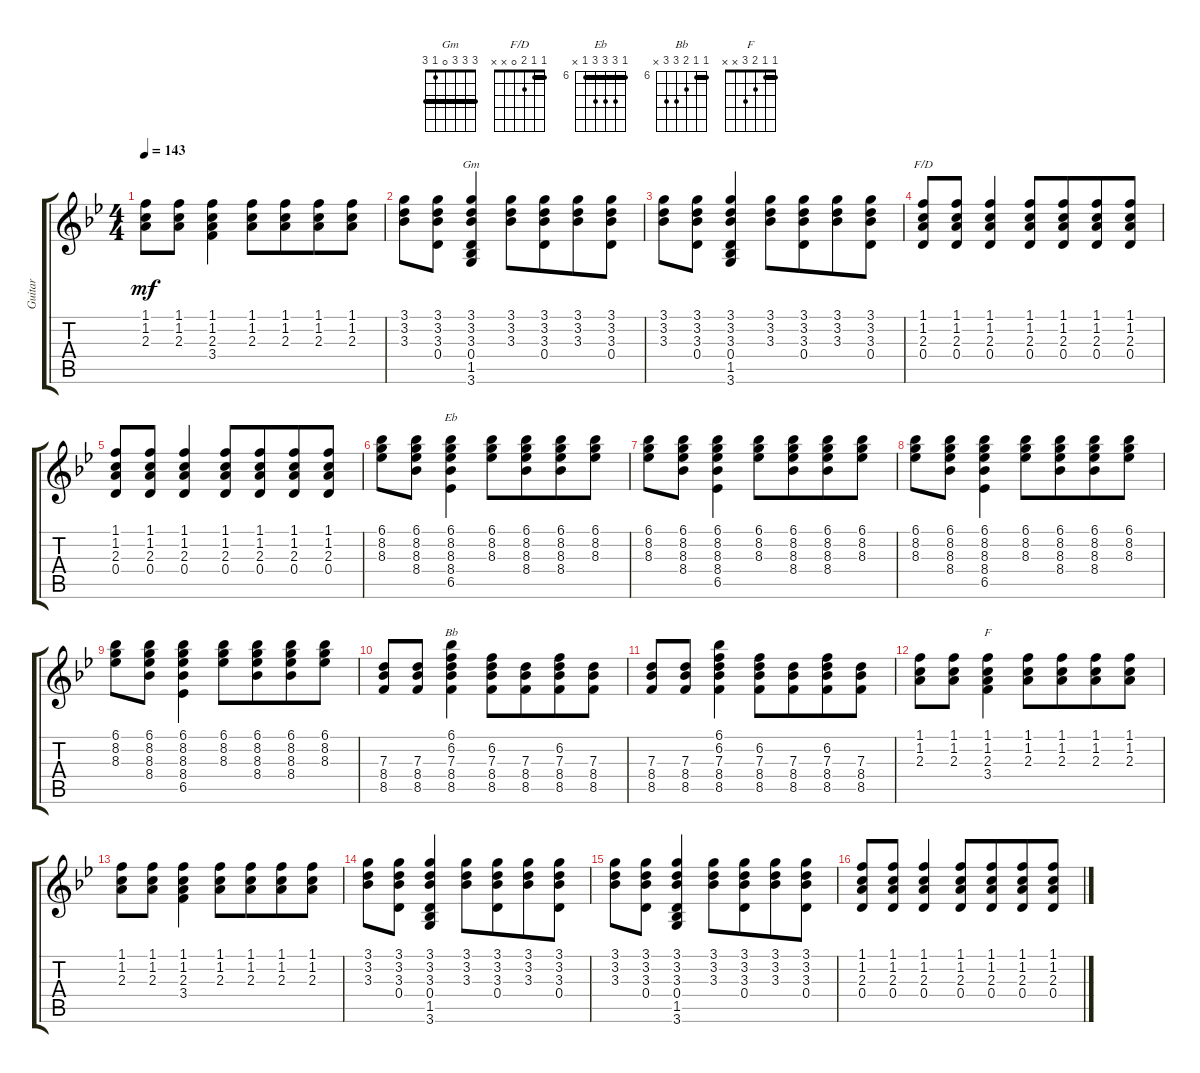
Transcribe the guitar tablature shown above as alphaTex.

\track ("Guitar" "Guitar") {instrument electricguitarclean}
\staff {score tabs}
\tuning (E4 B3 G3 D3 A2 E2) {hide}
\chord ("Gm" 3 3 3 0 1 3) {barre 3}
\chord ("F/D" 1 1 2 0 x x) {barre 1}
\chord ("Eb" 6 8 8 8 6 x) {firstfret 6 barre 6}
\chord ("Bb" 6 6 7 8 8 x) {firstfret 6 barre 6}
\chord ("F" 1 1 2 3 x x) {barre 1}
\ts (4 4)
\tempo 143
\clef g2
\ks bb
(1.1 1.2 2.3).8{dy mf} (1.1 1.2 2.3).8 (1.1 1.2 2.3 3.4).4 (1.1 1.2 2.3).8 (1.1 1.2 2.3).8{beam merge} (1.1 1.2 2.3).8 (1.1 1.2 2.3).8 |
(3.1 3.2 3.3).8 (3.1 3.2 3.3 0.4).8 (3.1 3.2 3.3 0.4 1.5 3.6).4{ch "Gm"} (3.1 3.2 3.3).8 (3.1 3.2 3.3 0.4).8{beam merge} (3.1 3.2 3.3).8 (3.1 3.2 3.3 0.4).8 |
(3.1 3.2 3.3).8 (3.1 3.2 3.3 0.4).8 (3.1 3.2 3.3 0.4 1.5 3.6).4 (3.1 3.2 3.3).8 (3.1 3.2 3.3 0.4).8{beam merge} (3.1 3.2 3.3).8 (3.1 3.2 3.3 0.4).8 |
(1.1 1.2 2.3 0.4).8{ch "F/D"} (1.1 1.2 2.3 0.4).8 (1.1 1.2 2.3 0.4).4 (1.1 1.2 2.3 0.4).8 (1.1 1.2 2.3 0.4).8{beam merge} (1.1 1.2 2.3 0.4).8 (1.1 1.2 2.3 0.4).8 |
(1.1 1.2 2.3 0.4).8 (1.1 1.2 2.3 0.4).8 (1.1 1.2 2.3 0.4).4 (1.1 1.2 2.3 0.4).8 (1.1 1.2 2.3 0.4).8{beam merge} (1.1 1.2 2.3 0.4).8 (1.1 1.2 2.3 0.4).8 |
(6.1 8.2 8.3).8 (6.1 8.2 8.3 8.4).8 (6.1 8.2 8.3 8.4 6.5).4{ch "Eb"} (6.1 8.2 8.3).8 (6.1 8.2 8.3 8.4).8{beam merge} (6.1 8.2 8.3 8.4).8 (6.1 8.2 8.3).8 |
(6.1 8.2 8.3).8 (6.1 8.2 8.3 8.4).8 (6.1 8.2 8.3 8.4 6.5).4 (6.1 8.2 8.3).8 (6.1 8.2 8.3 8.4).8{beam merge} (6.1 8.2 8.3 8.4).8 (6.1 8.2 8.3).8 |
(6.1 8.2 8.3).8 (6.1 8.2 8.3 8.4).8 (6.1 8.2 8.3 8.4 6.5).4 (6.1 8.2 8.3).8 (6.1 8.2 8.3 8.4).8{beam merge} (6.1 8.2 8.3 8.4).8 (6.1 8.2 8.3).8 |
(6.1 8.2 8.3).8 (6.1 8.2 8.3 8.4).8 (6.1 8.2 8.3 8.4 6.5).4 (6.1 8.2 8.3).8 (6.1 8.2 8.3 8.4).8{beam merge} (6.1 8.2 8.3 8.4).8 (6.1 8.2 8.3).8 |
(7.3 8.4 8.5).8 (7.3 8.4 8.5).8 (6.1 6.2 7.3 8.4 8.5).4{ch "Bb"} (6.2 7.3 8.4 8.5).8 (7.3 8.4 8.5).8{beam merge} (6.2 7.3 8.4 8.5).8 (7.3 8.4 8.5).8 |
(7.3 8.4 8.5).8 (7.3 8.4 8.5).8 (6.1 6.2 7.3 8.4 8.5).4 (6.2 7.3 8.4 8.5).8 (7.3 8.4 8.5).8{beam merge} (6.2 7.3 8.4 8.5).8 (7.3 8.4 8.5).8 |
(1.1 1.2 2.3).8 (1.1 1.2 2.3).8 (1.1 1.2 2.3 3.4).4{ch "F"} (1.1 1.2 2.3).8 (1.1 1.2 2.3).8{beam merge} (1.1 1.2 2.3).8 (1.1 1.2 2.3).8 |
(1.1 1.2 2.3).8 (1.1 1.2 2.3).8 (1.1 1.2 2.3 3.4).4 (1.1 1.2 2.3).8 (1.1 1.2 2.3).8{beam merge} (1.1 1.2 2.3).8 (1.1 1.2 2.3).8 |
(3.1 3.2 3.3).8 (3.1 3.2 3.3 0.4).8 (3.1 3.2 3.3 0.4 1.5 3.6).4 (3.1 3.2 3.3).8 (3.1 3.2 3.3 0.4).8{beam merge} (3.1 3.2 3.3).8 (3.1 3.2 3.3 0.4).8 |
(3.1 3.2 3.3).8 (3.1 3.2 3.3 0.4).8 (3.1 3.2 3.3 0.4 1.5 3.6).4 (3.1 3.2 3.3).8 (3.1 3.2 3.3 0.4).8{beam merge} (3.1 3.2 3.3).8 (3.1 3.2 3.3 0.4).8 |
(1.1 1.2 2.3 0.4).8 (1.1 1.2 2.3 0.4).8 (1.1 1.2 2.3 0.4).4 (1.1 1.2 2.3 0.4).8 (1.1 1.2 2.3 0.4).8{beam merge} (1.1 1.2 2.3 0.4).8 (1.1 1.2 2.3 0.4).8
